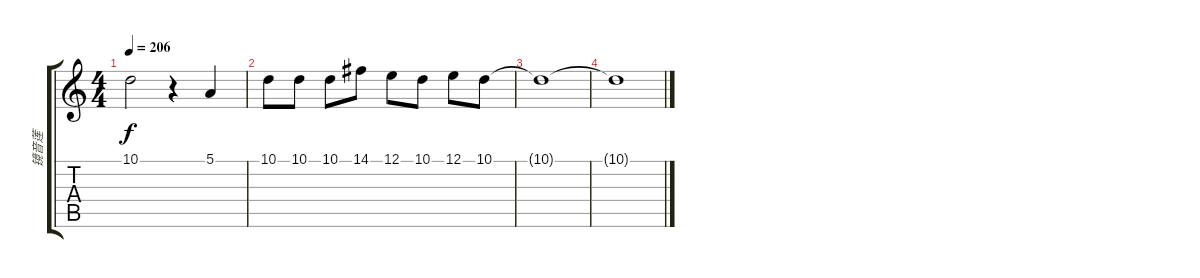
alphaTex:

\track ("镜音莲" "镜音莲") {instrument electricpiano2}
\staff {score tabs}
\tuning (E4 B3 G3 D3 A2 E2) {hide}
\ts (4 4)
\tempo 206
\clef g2
\ks c
10.1{t}.2{dy f} r.4 5.1.4 |
10.1.8 10.1.8 10.1.8 14.1.8 12.1.8 10.1.8 12.1.8 10.1.8 |
10.1{t}.1 |
10.1{t}.1
